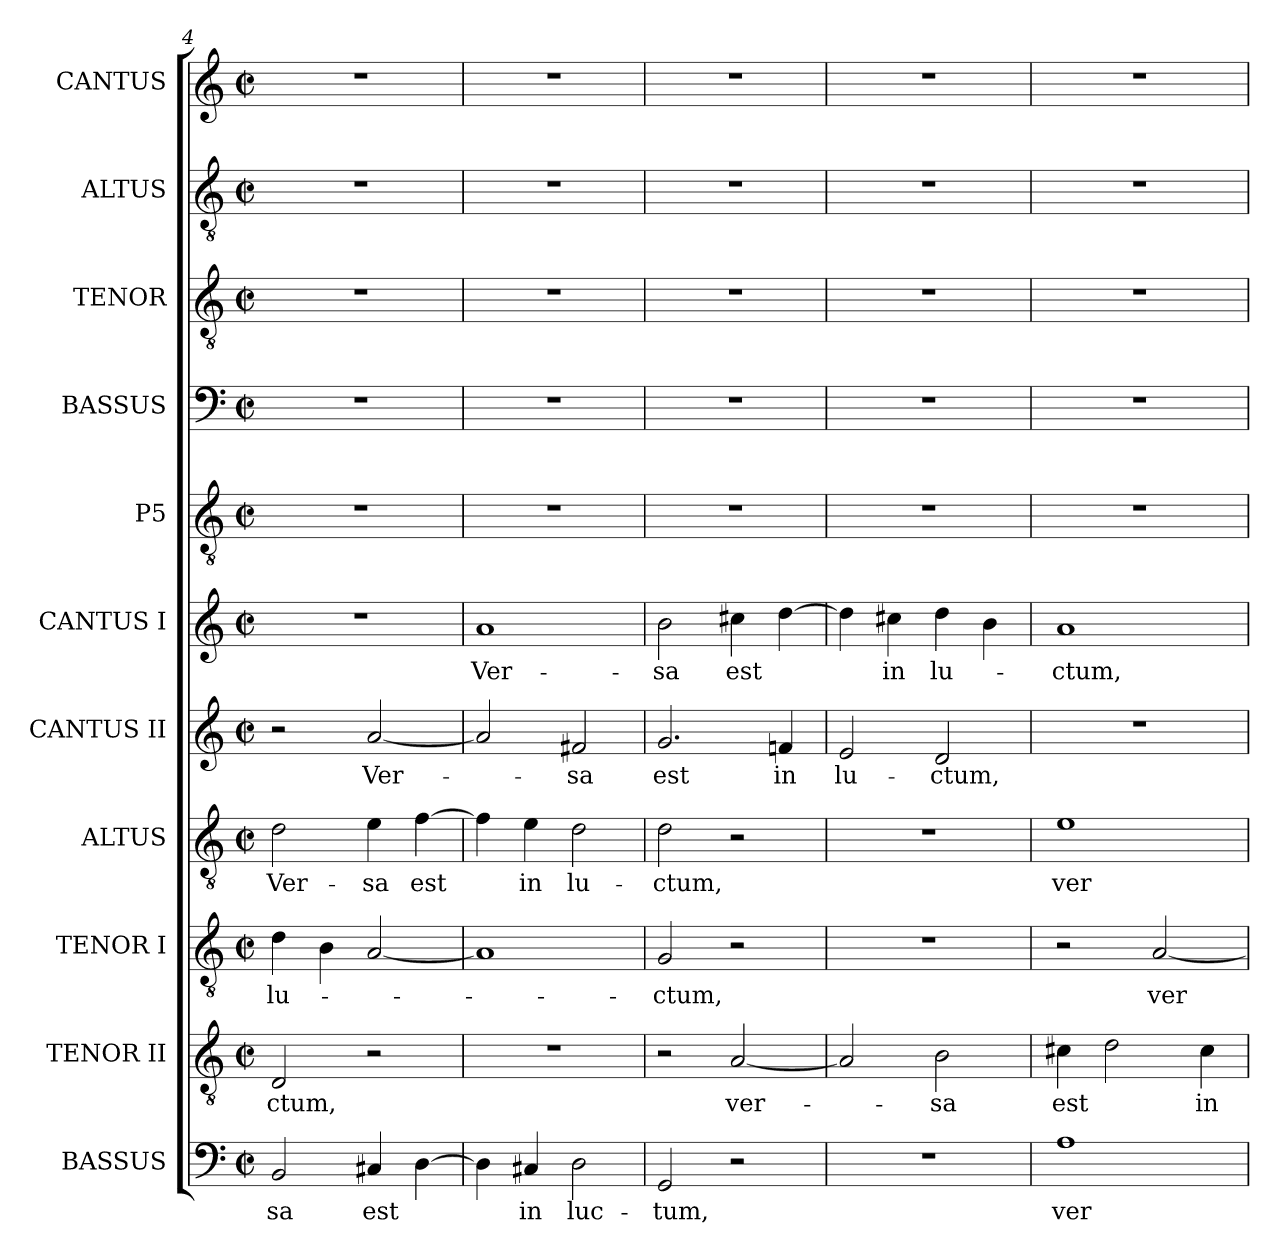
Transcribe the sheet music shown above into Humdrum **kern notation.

**kern	**text	**kern	**text	**kern	**text	**kern	**text	**kern	**text	**kern	**text	**kern	**kern	**kern	**kern	**kern
*part11	*part11	*part10	*part10	*part9	*part9	*part8	*part8	*part7	*part7	*part6	*part6	*part5	*part4	*part3	*part2	*part1
*staff11	*staff11	*staff10	*staff10	*staff9	*staff9	*staff8	*staff8	*staff7	*staff7	*staff6	*staff6	*staff5	*staff4	*staff3	*staff2	*staff1
*I"BASSUS	*	*I"TENOR II	*	*I"TENOR I	*	*I"ALTUS	*	*I"CANTUS II	*	*I"CANTUS I	*	*I"P5	*I"BASSUS	*I"TENOR	*I"ALTUS	*I"CANTUS
*I'B.	*	*I'T. II	*	*I'T. I	*	*I'A.	*	*I'C. II	*	*I'C. I	*	*	*I'B.	*I'T.	*I'A.	*I'C.
*clefF4	*	*clefGv2	*	*clefGv2	*	*clefGv2	*	*clefG2	*	*clefG2	*	*clefGv2	*clefF4	*clefGv2	*clefGv2	*clefG2
*	*	*ITrd7c12	*	*ITrd7c12	*	*ITrd7c12	*	*	*	*	*	*ITrd7c12	*	*ITrd7c12	*ITrd7c12	*
*k[]	*	*k[]	*	*k[]	*	*k[]	*	*k[]	*	*k[]	*	*k[]	*k[]	*k[]	*k[]	*k[]
*a:	*	*a:	*	*a:	*	*a:	*	*a:	*	*a:	*	*a:	*a:	*a:	*a:	*a:
*M2/2	*	*M2/2	*	*M2/2	*	*M2/2	*	*M2/2	*	*M2/2	*	*M2/2	*M2/2	*M2/2	*M2/2	*M2/2
*met(c|)	*	*met(c|)	*	*met(c|)	*	*met(c|)	*	*met(c|)	*	*met(c|)	*	*met(c|)	*met(c|)	*met(c|)	*met(c|)	*met(c|)
=4	=4	=4	=4	=4	=4	=4	=4	=4	=4	=4	=4	=4	=4	=4	=4	=4
!	!LO:LY:b:color=#000000	!	!	!	!	!	!	!	!	!	!	!	!	!	!	!
!	!	!	!LO:LY:b:color=#000000	!	!	!	!	!	!	!	!	!	!	!	!	!
!	!	!	!	!	!LO:LY:b:color=#000000	!	!	!	!	!	!	!	!	!	!	!
!	!	!	!	!	!	!	!LO:LY:b:color=#000000	!	!	!	!	!	!	!	!	!
2BBi/	-sa	2DDi/	-ctum,	4Di\	lu-	2Di\	Ver-	2r	.	1r	.	1r	1r	1r	1r	1r
.	.	.	.	4BBi\	.	.	.	.	.	.	.	.	.	.	.	.
!	!LO:LY:b:color=#000000	!	!	!	!	!	!	!	!	!	!	!	!	!	!	!
!	!	!	!	!	!	!	!LO:LY:b:color=#000000	!	!	!	!	!	!	!	!	!
!	!	!	!	!	!	!	!	!	!LO:LY:b:color=#000000	!	!	!	!	!	!	!
4C#Xi/	est	2r	.	[2AAi/	.	4Ei\	-sa	[2ai/	Ver-	.	.	.	.	.	.	.
!	!	!	!	!	!	!	!LO:LY:b:color=#000000	!	!	!	!	!	!	!	!	!
[4Di\	.	.	.	.	.	[4Fi\	est	.	.	.	.	.	.	.	.	.
=5	=5	=5	=5	=5	=5	=5	=5	=5	=5	=5	=5	=5	=5	=5	=5	=5
!	!	!	!	!	!	!	!	!	!	!	!LO:LY:b:color=#000000	!	!	!	!	!
4Di\]	.	1r	.	1AAi]	.	4Fi\]	.	2ai/]	.	1ai	Ver-	1r	1r	1r	1r	1r
!	!LO:LY:b:color=#000000	!	!	!	!	!	!	!	!	!	!	!	!	!	!	!
!	!	!	!	!	!	!	!LO:LY:b:color=#000000	!	!	!	!	!	!	!	!	!
4C#Xi/	in	.	.	.	.	4Ei\	in	.	.	.	.	.	.	.	.	.
!	!LO:LY:b:color=#000000	!	!	!	!	!	!	!	!	!	!	!	!	!	!	!
!	!	!	!	!	!	!	!LO:LY:b:color=#000000	!	!	!	!	!	!	!	!	!
!	!	!	!	!	!	!	!	!	!LO:LY:b:color=#000000	!	!	!	!	!	!	!
2Di\	luc-	.	.	.	.	2Di\	lu-	2f#Xi/	-sa	.	.	.	.	.	.	.
=6	=6	=6	=6	=6	=6	=6	=6	=6	=6	=6	=6	=6	=6	=6	=6	=6
!	!LO:LY:b:color=#000000	!	!	!	!	!	!	!	!	!	!	!	!	!	!	!
!	!	!	!	!	!LO:LY:b:color=#000000	!	!	!	!	!	!	!	!	!	!	!
!	!	!	!	!	!	!	!LO:LY:b:color=#000000	!	!	!	!	!	!	!	!	!
!	!	!	!	!	!	!	!	!	!LO:LY:b:color=#000000	!	!	!	!	!	!	!
!	!	!	!	!	!	!	!	!	!	!	!LO:LY:b:color=#000000	!	!	!	!	!
2GGi/	-tum,	2r	.	2GGi/	-ctum,	2Di\	-ctum,	2.gi/	est	2bi\	-sa	1r	1r	1r	1r	1r
!	!	!	!LO:LY:b:color=#000000	!	!	!	!	!	!	!	!	!	!	!	!	!
!	!	!	!	!	!	!	!	!	!	!	!LO:LY:b:color=#000000	!	!	!	!	!
2r	.	[2AAi/	ver-	2r	.	2r	.	.	.	4cc#Xi\	est	.	.	.	.	.
!	!	!	!	!	!	!	!	!	!LO:LY:b:color=#000000	!	!	!	!	!	!	!
.	.	.	.	.	.	.	.	4fni/	in	[4ddi\	.	.	.	.	.	.
=7	=7	=7	=7	=7	=7	=7	=7	=7	=7	=7	=7	=7	=7	=7	=7	=7
!	!	!	!	!	!	!	!	!	!LO:LY:b:color=#000000	!	!	!	!	!	!	!
1r	.	2AAi/]	.	1r	.	1r	.	2ei/	lu-	4ddi\]	.	1r	1r	1r	1r	1r
!	!	!	!	!	!	!	!	!	!	!	!LO:LY:b:color=#000000	!	!	!	!	!
.	.	.	.	.	.	.	.	.	.	4cc#Xi\	in	.	.	.	.	.
!	!	!	!LO:LY:b:color=#000000	!	!	!	!	!	!	!	!	!	!	!	!	!
!	!	!	!	!	!	!	!	!	!LO:LY:b:color=#000000	!	!	!	!	!	!	!
!	!	!	!	!	!	!	!	!	!	!	!LO:LY:b:color=#000000	!	!	!	!	!
.	.	2BBi\	-sa	.	.	.	.	2di/	-ctum,	4ddi\	lu-	.	.	.	.	.
.	.	.	.	.	.	.	.	.	.	4bi\	.	.	.	.	.	.
=8	=8	=8	=8	=8	=8	=8	=8	=8	=8	=8	=8	=8	=8	=8	=8	=8
!	!LO:LY:b:color=#000000	!	!	!	!	!	!	!	!	!	!	!	!	!	!	!
!	!	!	!LO:LY:b:color=#000000	!	!	!	!	!	!	!	!	!	!	!	!	!
!	!	!	!	!	!	!	!LO:LY:b:color=#000000	!	!	!	!	!	!	!	!	!
!	!	!	!	!	!	!	!	!	!	!	!LO:LY:b:color=#000000	!	!	!	!	!
1Ai	ver-	4C#Xi\	est	2r	.	1Ei	ver-	1r	.	1ai	-ctum,	1r	1r	1r	1r	1r
.	.	2Di\	.	.	.	.	.	.	.	.	.	.	.	.	.	.
!	!	!	!	!	!LO:LY:b:color=#000000	!	!	!	!	!	!	!	!	!	!	!
.	.	.	.	[2AAi/	ver-	.	.	.	.	.	.	.	.	.	.	.
!	!	!	!LO:LY:b:color=#000000	!	!	!	!	!	!	!	!	!	!	!	!	!
.	.	4C#i\	in	.	.	.	.	.	.	.	.	.	.	.	.	.
=	=	=	=	=	=	=	=	=	=	=	=	=	=	=	=	=
*-	*-	*-	*-	*-	*-	*-	*-	*-	*-	*-	*-	*-	*-	*-	*-	*-
